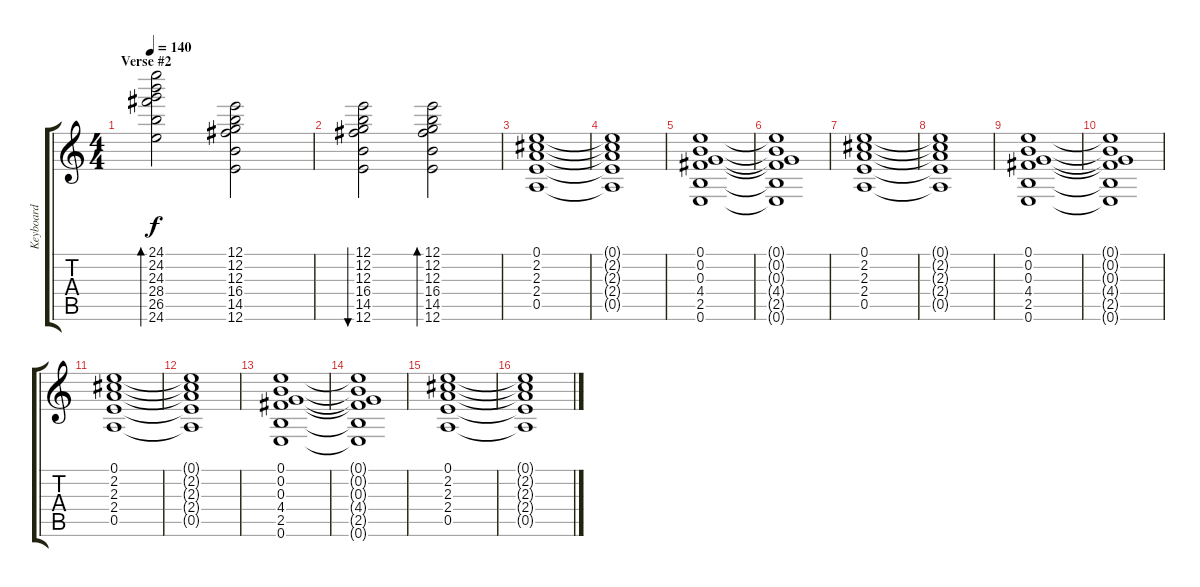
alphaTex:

\track ("Keyboard" "Keyboard") {instrument acousticguitarnylon}
\staff {score tabs}
\tuning (E4 B3 G3 D3 A2 E2) {hide}
\ts (4 4)
\section ("" "Verse #2")
\tempo 140
\clef g2
\ks c
(24.1 24.2 24.3 28.4 26.5 24.6).2{bd 240 dy f} (12.1 12.2 12.3 16.4 14.5 12.6).2 |
(12.1 12.2 12.3 16.4 14.5 12.6).2{bu 480} (12.1 12.2 12.3 16.4 14.5 12.6).2{bd 480} |
(0.1 2.2 2.3 2.4 0.5).1 |
(0.1{t} 2.2{t} 2.3{t} 2.4{t} 0.5{t}).1 |
(0.1 0.2 0.3 4.4 2.5 0.6).1 |
(0.1{t} 0.2{t} 0.3{t} 4.4{t} 2.5{t} 0.6{t}).1 |
(0.1 2.2 2.3 2.4 0.5).1 |
(0.1{t} 2.2{t} 2.3{t} 2.4{t} 0.5{t}).1 |
(0.1 0.2 0.3 4.4 2.5 0.6).1 |
(0.1{t} 0.2{t} 0.3{t} 4.4{t} 2.5{t} 0.6{t}).1 |
(0.1 2.2 2.3 2.4 0.5).1 |
(0.1{t} 2.2{t} 2.3{t} 2.4{t} 0.5{t}).1 |
(0.1 0.2 0.3 4.4 2.5 0.6).1 |
(0.1{t} 0.2{t} 0.3{t} 4.4{t} 2.5{t} 0.6{t}).1 |
(0.1 2.2 2.3 2.4 0.5).1 |
(0.1{t} 2.2{t} 2.3{t} 2.4{t} 0.5{t}).1
